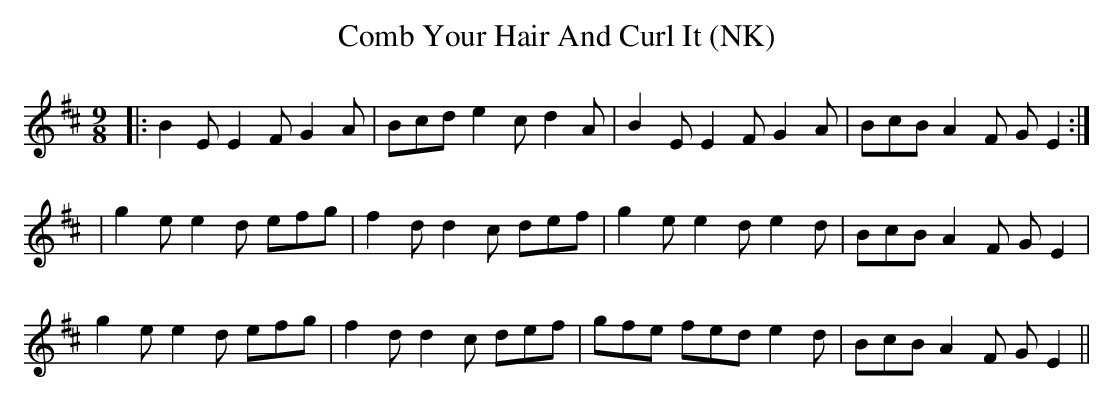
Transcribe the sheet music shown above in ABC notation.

X:1
T: Comb Your Hair And Curl It (NK)
M: 9/8
L: 1/8
K: Edor
|:B2E E2F G2A|Bcd e2c d2 A|B2E E2F G2A|BcB A2F G E2:|
|g2e e2d efg|f2d d2c def|g2e e2d e2d|BcB A2F G E2|
g2e e2d efg|f2d d2c def|gfe fed e2d|BcB A2F G E2||
